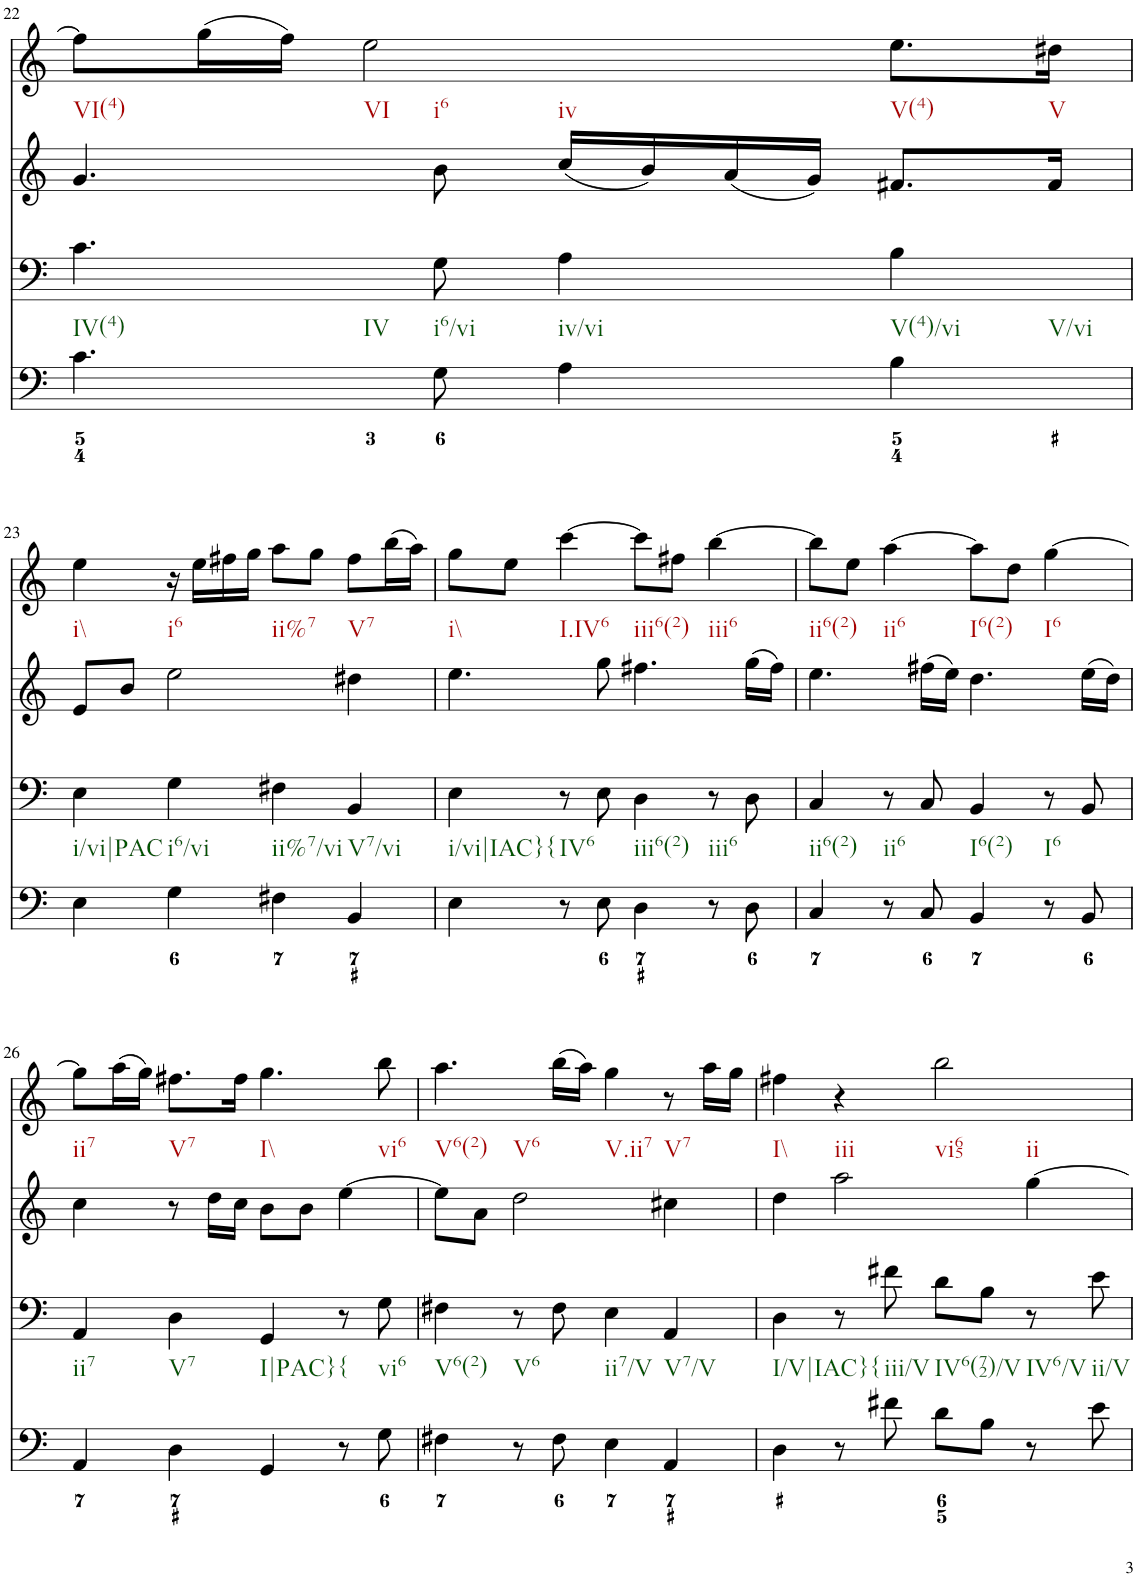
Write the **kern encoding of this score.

**kern	**kern	**kern	**kern
*part4	*part3	*part2	*part1
*staff4	*staff3	*staff2	*staff1
*I"violn	*I"violn	*I"cello	*I"organ
!!LO:PB:g=z
*clefF4	*clefF4	*clefG2	*clefG2
*k[]	*k[]	*k[]	*k[]
*M4/4	*M4/4	*M4/4	*M4/4
*met(c)	*met(c)	*met(c)	*met(c)
=22	=22	=22	=22
!	!	!	!LO:TX:b:t=VI(4)
!	!LO:TX:b:t=IV(4)	!	!
!	!LO:TX:b:t=IV	!	!
4.c\	4.c\	4.g/	8ff\L]
.	.	.	(16gg\L
.	.	.	16ff\JJ)
!	!	!	!LO:TX:b:t=VI
!	!	!	!LO:TX:b:t=i6
!	!	!	!LO:TX:b:t=iv
.	.	.	2ee\
!	!LO:TX:b:t=i6/vi	!	!
8G\	8G\	8b\	.
!	!LO:TX:b:t=iv/vi	!	!
4A\	4A\	(16cc/LL	.
.	.	16b/)	.
.	.	(16a/	.
.	.	16g/JJ)	.
!	!	!	!LO:TX:b:t=V(4)
!	!LO:TX:b:t=V(4)/vi	!	!
!	!LO:TX:b:t=V/vi	!	!
4B\	4B\	8.f#X/L	8.ee\L
!	!	!	!LO:TX:b:t=V
.	.	16f#/Jk	16dd#X\Jk
!!LO:LB:g=z
=23	=23	=23	=23
!	!	!	!LO:TX:b:t=i\\
!	!LO:TX:b:t=i/vi|PAC	!	!
4E\	4E\	8e/L	4ee\
.	.	8b/J	.
!	!	!	!LO:TX:b:t=i6
!	!LO:TX:b:t=i6/vi	!	!
4G\	4G\	2ee\	16r
.	.	.	16ee\LL
.	.	.	16ff#X\
.	.	.	16gg\JJ
!	!	!	!LO:TX:b:t=ii%7
!	!LO:TX:b:t=ii%7/vi	!	!
4F#X\	4F#X\	.	8aa\L
.	.	.	8gg\J
!	!	!	!LO:TX:b:t=V7
!	!LO:TX:b:t=V7/vi	!	!
4BB/	4BB/	4dd#X\	8ff#\L
.	.	.	(16bb\L
.	.	.	16aa\JJ)
=24	=24	=24	=24
!	!	!	!LO:TX:b:t=i\\
!	!LO:TX:b:t=i/vi|IAC}{	!	!
4E\	4E\	4.ee\	8gg\L
.	.	.	8ee\J
!	!	!	!LO:TX:b:t=I.IV6
!	!LO:TX:b:t=IV6	!	!
8r	8r	.	[4ccc\
8E\	8E\	8gg\	.
!	!	!	!LO:TX:b:t=iii6(2)
!	!LO:TX:b:t=iii6(2)	!	!
4D\	4D\	4.ff#X\	8ccc\L]
.	.	.	8ff#X\J
!	!	!	!LO:TX:b:t=iii6
!	!LO:TX:b:t=iii6	!	!
8r	8r	.	[4bb\
8D\	8D\	(16gg\LL	.
.	.	16ff#\JJ)	.
=25	=25	=25	=25
!	!	!	!LO:TX:b:t=ii6(2)
!	!LO:TX:b:t=ii6(2)	!	!
4C/	4C/	4.ee\	8bb\L]
.	.	.	8ee\J
!	!	!	!LO:TX:b:t=ii6
!	!LO:TX:b:t=ii6	!	!
8r	8r	.	[4aa\
8C/	8C/	(16ff#X\LL	.
.	.	16ee\JJ)	.
!	!	!	!LO:TX:b:t=I6(2)
!	!LO:TX:b:t=I6(2)	!	!
4BB/	4BB/	4.dd\	8aa\L]
.	.	.	8dd\J
!	!	!	!LO:TX:b:t=I6
!	!LO:TX:b:t=I6	!	!
8r	8r	.	[4gg\
8BB/	8BB/	(16ee\LL	.
.	.	16dd\JJ)	.
!!LO:LB:g=z
=26	=26	=26	=26
!	!	!	!LO:TX:b:t=ii7
!	!LO:TX:b:t=ii7	!	!
4AA/	4AA/	4cc\	8gg\L]
.	.	.	(16aa\L
.	.	.	16gg\JJ)
!	!	!	!LO:TX:b:t=V7
!	!LO:TX:b:t=V7	!	!
4D\	4D\	8r	8.ff#X\L
.	.	16dd\LL	.
.	.	16cc\JJ	16ff#\Jk
!	!	!	!LO:TX:b:t=I\\
!	!LO:TX:b:t=I|PAC}{	!	!
4GG/	4GG/	8b\L	4.gg\
.	.	8b\J	.
8r	8r	[4ee\	.
!	!	!	!LO:TX:b:t=vi6
!	!LO:TX:b:t=vi6	!	!
8G\	8G\	.	8bb\
=27	=27	=27	=27
!	!	!	!LO:TX:b:t=V6(2)
!	!	!	!LO:TX:b:t=V6
!	!LO:TX:b:t=V6(2)	!	!
4F#X\	4F#X\	8ee\L]	4.aa\
.	.	8a\J	.
!	!LO:TX:b:t=V6	!	!
8r	8r	2dd\	.
8F#\	8F#\	.	(16bb\LL
.	.	.	16aa\JJ)
!	!	!	!LO:TX:b:t=V.ii7
!	!LO:TX:b:t=ii7/V	!	!
4E\	4E\	.	4gg\
!	!	!	!LO:TX:b:t=V7
!	!LO:TX:b:t=V7/V	!	!
4AA/	4AA/	4cc#X\	8r
.	.	.	16aa\LL
.	.	.	16gg\JJ
=28	=28	=28	=28
!	!	!	!LO:TX:b:t=I\\
!	!LO:TX:b:t=I/V|IAC}{	!	!
4D\	4D\	4dd\	4ff#X\
!	!	!	!LO:TX:b:t=iii
8r	8r	2aa\	4r
!	!LO:TX:b:t=iii/V	!	!
8f#X\	8f#X\	.	.
!	!	!	!LO:TX:b:t=vi65
!	!	!	!LO:TX:b:t=ii
!	!LO:TX:b:t=IV6(72)/V	!	!
8d\L	8d\L	.	2bb\
8B\J	8B\J	.	.
!	!LO:TX:b:t=IV6/V	!	!
8r	8r	[4gg\	.
!	!LO:TX:b:t=ii/V	!	!
8e\	8e\	.	.
=	=	=	=
*-	*-	*-	*-
